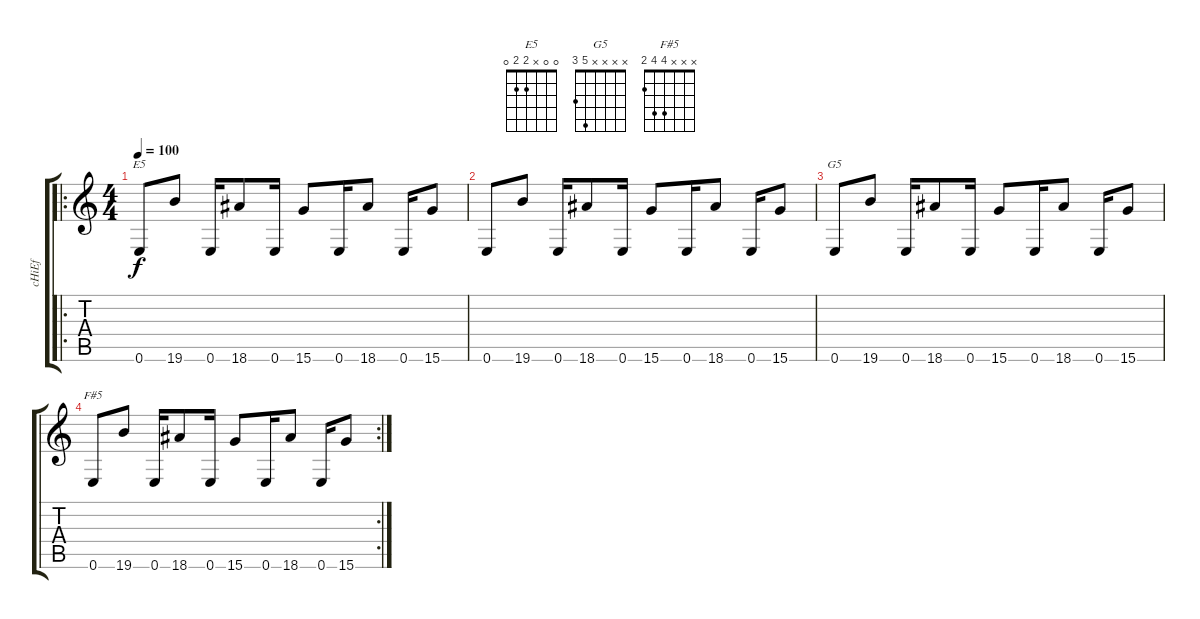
\track ("cHiEf" "cHiEf") {instrument overdrivenguitar}
\staff {score tabs}
\tuning (E4 B3 G3 D3 A2 E2) {hide}
\chord ("E5" 0 0 x 2 2 0)
\chord ("G5" x x x x 5 3)
\chord ("F#5" x x x 4 4 2)
\ro
\ts (4 4)
\tempo 100
\clef g2
\ks c
0.6.8{ch "E5" dy f instrument overdrivenguitar} 19.6.8 0.6.16 18.6.8 0.6.16 15.6.8 0.6.16 18.6.8 0.6.16 15.6.8 |
0.6.8 19.6.8 0.6.16 18.6.8 0.6.16 15.6.8 0.6.16 18.6.8 0.6.16 15.6.8 |
0.6.8{ch "G5"} 19.6.8 0.6.16 18.6.8 0.6.16 15.6.8 0.6.16 18.6.8 0.6.16 15.6.8 |
\rc 2
0.6.8{ch "F#5"} 19.6.8 0.6.16 18.6.8 0.6.16 15.6.8 0.6.16 18.6.8 0.6.16 15.6.8
